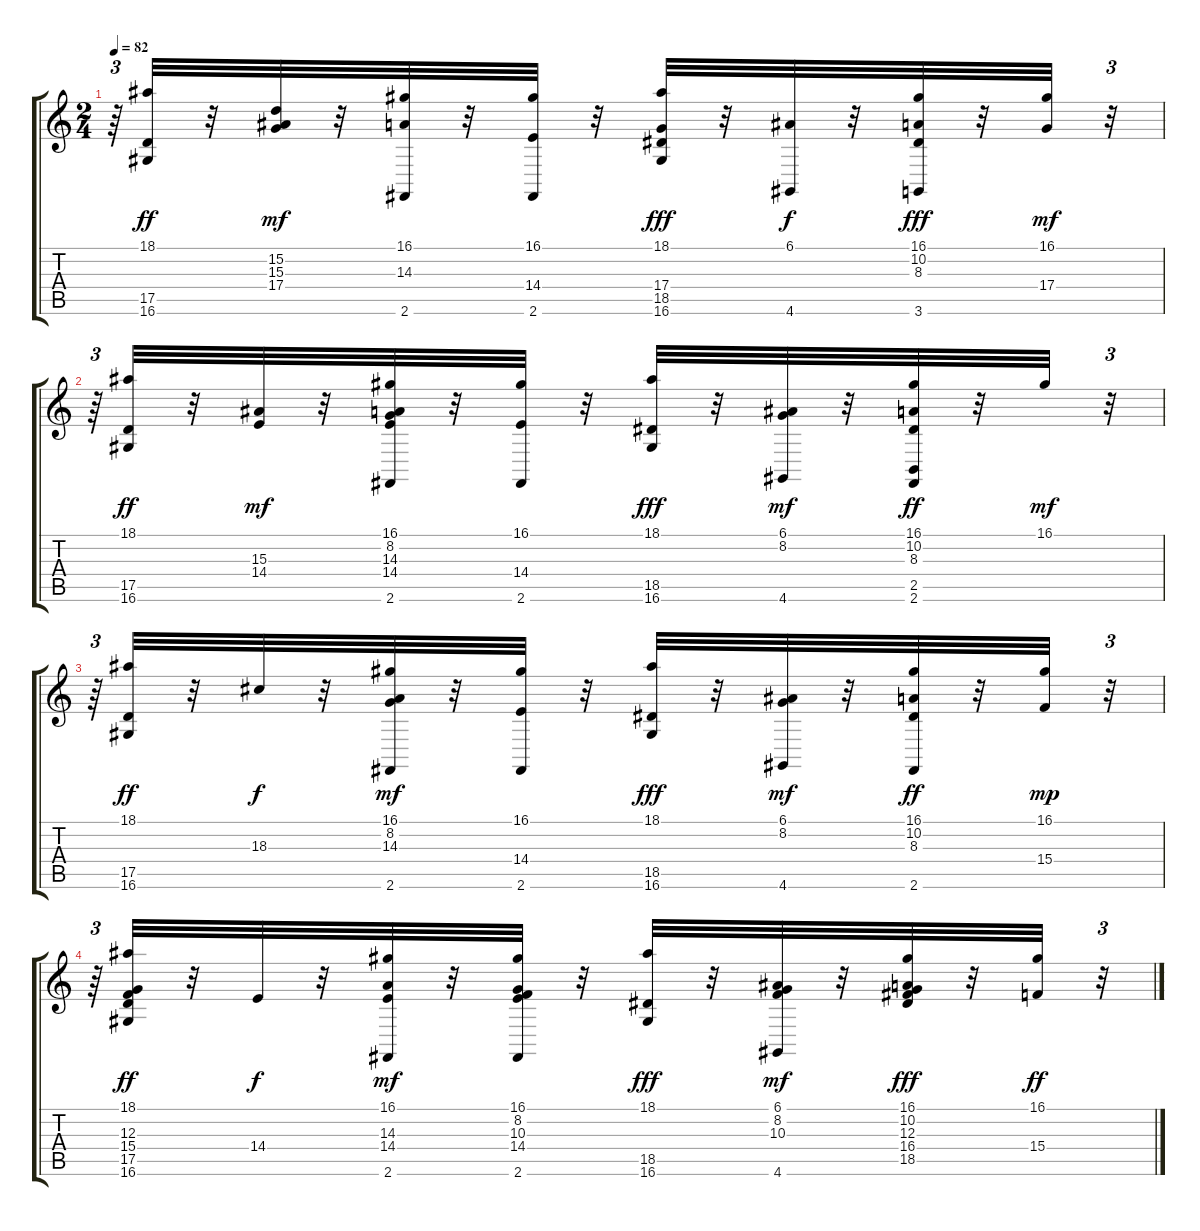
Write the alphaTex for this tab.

\track "" {instrument acousticgrandpiano}
\staff {score tabs}
\tuning (E4 B3 G3 D3 A2 E2) {hide}
\ts (2 4)
\tempo 82
\clef g2
\ks c
r.64{tu (3 2) dy mf} (18.1 17.5 16.6).32{dy ff} r.32 (15.2 15.3 17.4).32{dy mf} r.32 (16.1 14.3 2.6).32 r.32 (16.1 14.4 2.6).32 r.32 (18.1 17.4 18.5 16.6).32{dy fff} r.32 (6.1 4.6).32{dy f} r.32 (16.1 10.2 8.3 3.6).32{dy fff} r.32 (16.1 17.4).32{dy mf} r.32{tu (3 2)} |
r.64{tu (3 2)} (18.1 17.5 16.6).32{dy ff} r.32 (15.3 14.4).32{dy mf} r.32 (16.1 8.2 14.3 14.4 2.6).32 r.32 (16.1 14.4 2.6).32 r.32 (18.1 18.5 16.6).32{dy fff} r.32 (6.1 8.2 4.6).32{dy mf} r.32 (16.1 10.2 8.3 2.5 2.6).32{dy ff} r.32 16.1.32{dy mf} r.32{tu (3 2)} |
r.64{tu (3 2)} (18.1 17.5 16.6).32{dy ff} r.32 18.3.32{dy f} r.32 (16.1 8.2 14.3 2.6).32{dy mf} r.32 (16.1 14.4 2.6).32 r.32 (18.1 18.5 16.6).32{dy fff} r.32 (6.1 8.2 4.6).32{dy mf} r.32 (16.1 10.2 8.3 2.6).32{dy ff} r.32 (16.1 15.4).32{dy mp} r.32{tu (3 2)} |
r.64{tu (3 2)} (18.1 12.3 15.4 17.5 16.6).32{dy ff} r.32 14.4.32{dy f} r.32 (16.1 14.3 14.4 2.6).32{dy mf} r.32 (16.1 8.2 10.3 14.4 2.6).32 r.32 (18.1 18.5 16.6).32{dy fff} r.32 (6.1 8.2 10.3 4.6).32{dy mf} r.32 (16.1 10.2 12.3 16.4 18.5).32{dy fff} r.32 (16.1 15.4).32{dy ff} r.32{tu (3 2)}
